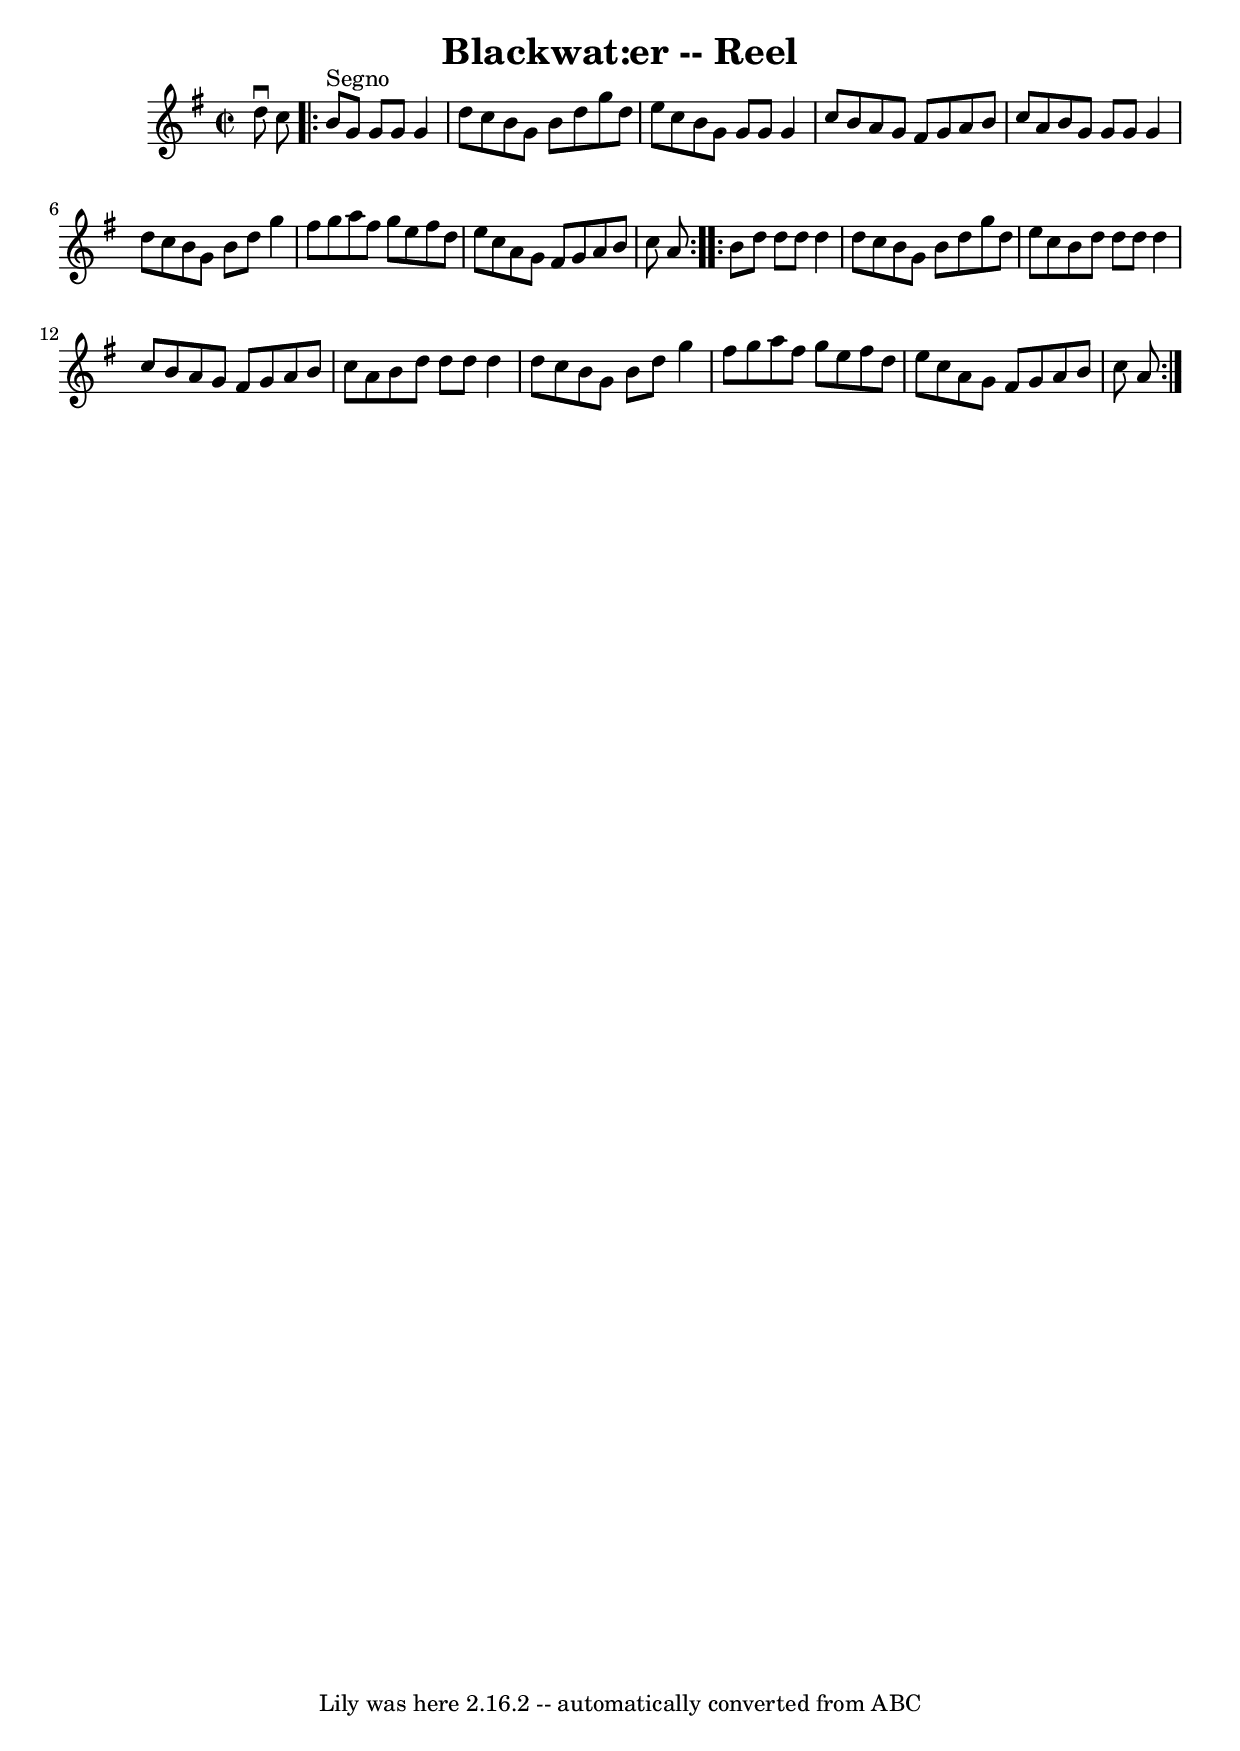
\version "2.16.2"
\include "Mammoth.ily"
\header {
  %% book = "Ryan's Mammoth Collection"
  crossRefNumber = "1"
  footnotes = ""
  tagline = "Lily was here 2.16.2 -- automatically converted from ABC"
  title = "Blackwat:er -- Reel"

}
voicedefault =  {


  \override Staff.TimeSignature #'style = #'C
  \time 2/2 
  \key g \major
  d''8^\downbow c''8    
  \repeat volta 2 {     b'8^"Segno" g'8 g'8 g'8 g'4 d''8 c''8   |
    b'8 g'8         b'8 d''8 g''8 d''8 e''8 c''8   |
    b'8 g'8 g'8         g'8 g'4 c''8 b'8   |
    a'8 g'8 fis'8 g'8 a'8 b'8       c''8 a'8   |
    b'8 g'8 g'8 g'8 g'4 d''8 c''8   |
    b'8 g'8 b'8 d''8 g''4 fis''8 g''8  |
    a''8      fis''8 g''8 e''8 fis''8 d''8 e''8 c''8   |
    a'8    
    g'8 fis'8 g'8 a'8 b'8 c''8 a'8  
  } 
  \repeat volta 2 {
    b'8        d''8 d''8 d''8 d''4 d''8 c''8   |
    b'8 g'8 b'8         d''8 g''8 d''8 e''8 c''8   |
    b'8 d''8 d''8 d''8         d''4 c''8 b'8   |
    a'8 g'8 fis'8 g'8 a'8 b'8         c''8 a'8   |
    b'8 d''8 d''8 d''8 d''4 d''8 c''8   |
    b'8 g'8 b'8 d''8 g''4 fis''8 g''8  |
    a''8      fis''8 g''8 e''8 fis''8 d''8 e''8 c''8   |
    a'8    
    g'8 fis'8 g'8 a'8 b'8 c''8 a'8    
  }   

}

\score{
  <<

    \context Staff="default"
    {
      \voicedefault 
      
    }

  >>
  \layout {
    
  }
  \midi {
  }

}
